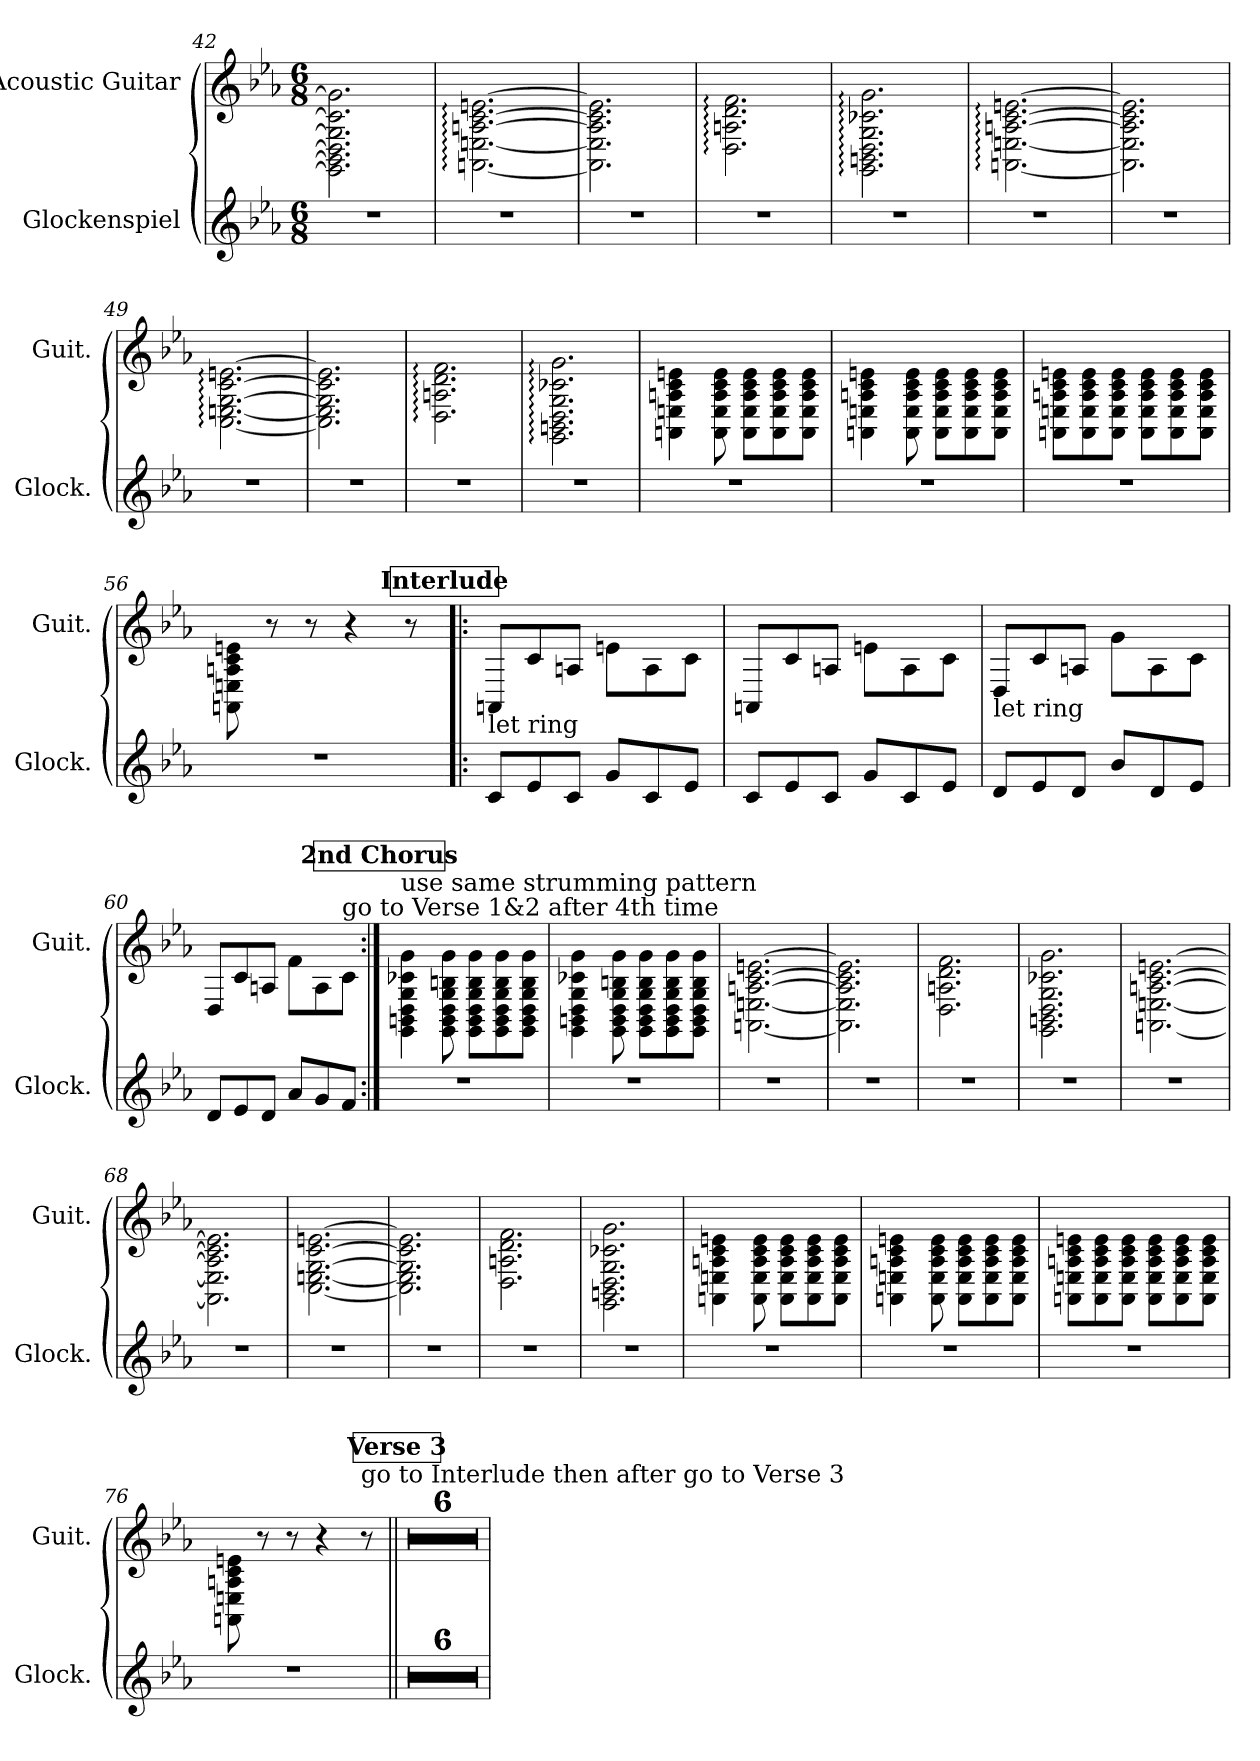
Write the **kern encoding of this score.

**kern	**kern
*part2	*part1
*staff2	*staff1
*I"Glockenspiel	*I"Acoustic Guitar
*I'Glock.	*I'Guit.
*clefG2	*
*ITrd-14c-24	*
*k[b-e-a-]	*k[b-e-a-]
*M6/8	*M6/8
=42	=42
2.r	2.GG\] 2.BB\] 2.D\] 2.G\] 2.c-\] 2.g\]
!!LO:LB:g=z
=43	=43
2.r	[2.AA\: [2.E\: [2.A\: [2.c\: [2.e\:
=44	=44
2.r	2.AA\] 2.E\] 2.A\] 2.c\] 2.e\]
=45	=45
2.r	2.D\: 2.A\: 2.d\: 2.f\:
=46	=46
2.r	2.GG\: 2.BB\: 2.D\: 2.G\: 2.c-\: 2.g\:
=47	=47
2.r	[2.AA\: [2.E\: [2.A\: [2.c\: [2.e\:
=48	=48
2.r	2.AA\] 2.E\] 2.A\] 2.c\] 2.e\]
=49	=49
2.r	[2.C\: [2.E\: [2.G\: [2.c\: [2.e\:
=50	=50
2.r	2.C\] 2.E\] 2.G\] 2.c\] 2.e\]
=51	=51
2.r	2.D\: 2.A\: 2.d\: 2.f\:
=52	=52
2.r	2.GG\: 2.BB\: 2.D\: 2.G\: 2.c-\: 2.g\:
=53	=53
2.r	4AA\ 4E\ 4A\ 4c\ 4e\
.	8AA\ 8E\ 8A\ 8c\ 8e\
.	8AA\ 8E\ 8A\ 8c\ 8e\L
.	8AA\ 8E\ 8A\ 8c\ 8e\
.	8AA\ 8E\ 8A\ 8c\ 8e\J
!!LO:PB:g=z
=54	=54
2.r	4AA\ 4E\ 4A\ 4c\ 4e\
.	8AA\ 8E\ 8A\ 8c\ 8e\
.	8AA\ 8E\ 8A\ 8c\ 8e\L
.	8AA\ 8E\ 8A\ 8c\ 8e\
.	8AA\ 8E\ 8A\ 8c\ 8e\J
=55	=55
2.r	8AA\ 8E\ 8A\ 8c\ 8e\L
.	8AA\ 8E\ 8A\ 8c\ 8e\
.	8AA\ 8E\ 8A\ 8c\ 8e\J
.	8AA\ 8E\ 8A\ 8c\ 8e\L
.	8AA\ 8E\ 8A\ 8c\ 8e\
.	8AA\ 8E\ 8A\ 8c\ 8e\J
=56	=56
2.r	8AA\ 8E\ 8A\ 8c\ 8e\
.	8r
.	8r
.	4r
.	8r
!!LO:REH:place=s1:a:B:fs=14:t=Interlude
=57!|:	=57!|:
!	!LO:TX:b:t=let ring
8ccc/L	8AA/L
8eee-/	8c/
8ccc/J	8A/J
8ggg/L	8e\L
8ccc/	8A\
8eee-/J	8c\J
=58	=58
8ccc/L	8AA/L
8eee-/	8c/
8ccc/J	8A/J
8ggg/L	8e\L
8ccc/	8A\
8eee-/J	8c\J
=59	=59
!	!LO:TX:b:t=let ring
8ddd/L	8D/L
8eee-/	8c/
8ddd/J	8A/J
8bbb-/L	8g\L
8ddd/	8A\
8eee-/J	8c\J
!!LO:LB:g=z
=60	=60
8ddd/L	8D/L
8eee-/	8c/
8ddd/J	8A/J
8aaa-/L	8f\L
8ggg/	8A\
!	!LO:TX:t=go to Verse 1&2 after 4th time
8fff/J	8c\J
!!LO:REH:place=s1:a:B:fs=14:t=2nd Chorus
=61:|!	=61:|!
!	!LO:TX:a:t=use same strumming pattern
2.r	4GG\ 4BB\ 4D\ 4G\ 4c-\ 4g\
.	8GG\ 8BB\ 8D\ 8G\ 8B\ 8g\
.	8GG\ 8BB\ 8D\ 8G\ 8B\ 8g\L
.	8GG\ 8BB\ 8D\ 8G\ 8B\ 8g\
.	8GG\ 8BB\ 8D\ 8G\ 8B\ 8g\J
=62	=62
2.r	4GG\ 4BB\ 4D\ 4G\ 4c-\ 4g\
.	8GG\ 8BB\ 8D\ 8G\ 8B\ 8g\
.	8GG\ 8BB\ 8D\ 8G\ 8B\ 8g\L
.	8GG\ 8BB\ 8D\ 8G\ 8B\ 8g\
.	8GG\ 8BB\ 8D\ 8G\ 8B\ 8g\J
=63	=63
2.r	[2.AA\ [2.E\ [2.A\ [2.c\ [2.e\
=64	=64
2.r	2.AA\] 2.E\] 2.A\] 2.c\] 2.e\]
=65	=65
2.r	2.D\ 2.A\ 2.d\ 2.f\
=66	=66
2.r	2.GG\ 2.BB\ 2.D\ 2.G\ 2.c-\ 2.g\
=67	=67
2.r	[2.AA\ [2.E\ [2.A\ [2.c\ [2.e\
=68	=68
2.r	2.AA\] 2.E\] 2.A\] 2.c\] 2.e\]
=69	=69
2.r	[2.C\ [2.E\ [2.G\ [2.c\ [2.e\
!!LO:LB:g=z
=70	=70
2.r	2.C\] 2.E\] 2.G\] 2.c\] 2.e\]
=71	=71
2.r	2.D\ 2.A\ 2.d\ 2.f\
=72	=72
2.r	2.GG\ 2.BB\ 2.D\ 2.G\ 2.c-\ 2.g\
=73	=73
2.r	4AA\ 4E\ 4A\ 4c\ 4e\
.	8AA\ 8E\ 8A\ 8c\ 8e\
.	8AA\ 8E\ 8A\ 8c\ 8e\L
.	8AA\ 8E\ 8A\ 8c\ 8e\
.	8AA\ 8E\ 8A\ 8c\ 8e\J
=74	=74
2.r	4AA\ 4E\ 4A\ 4c\ 4e\
.	8AA\ 8E\ 8A\ 8c\ 8e\
.	8AA\ 8E\ 8A\ 8c\ 8e\L
.	8AA\ 8E\ 8A\ 8c\ 8e\
.	8AA\ 8E\ 8A\ 8c\ 8e\J
=75	=75
2.r	8AA\ 8E\ 8A\ 8c\ 8e\L
.	8AA\ 8E\ 8A\ 8c\ 8e\
.	8AA\ 8E\ 8A\ 8c\ 8e\J
.	8AA\ 8E\ 8A\ 8c\ 8e\L
.	8AA\ 8E\ 8A\ 8c\ 8e\
.	8AA\ 8E\ 8A\ 8c\ 8e\J
=76	=76
2.r	8AA\ 8E\ 8A\ 8c\ 8e\
.	8r
.	8r
.	4r
!	!LO:TX:t=go to Interlude then after go to Verse 3
.	8r
!!LO:REH:place=s1:a:B:fs=14:t=Verse 3
=77||	=77||
2.r	2.r
=78	=78
2.r	2.r
!!LO:LB:g=z
=79	=79
2.r	2.r
=80	=80
2.r	2.r
=81	=81
2.r	2.r
=82	=82
2.r	2.r
=	=
*-	*-
